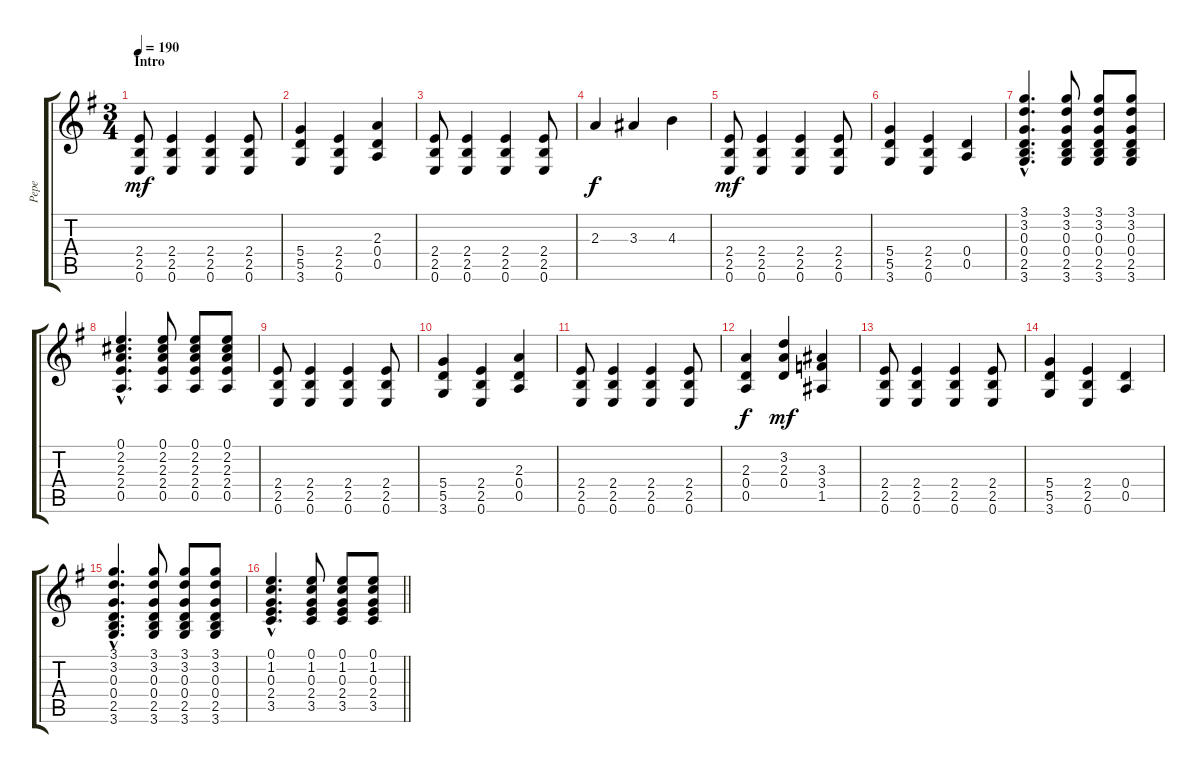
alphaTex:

\track ("Pepe" "Pepe") {instrument acousticguitarsteel}
\staff {score tabs}
\tuning (E4 B3 G3 D3 A2 E2) {hide}
\ts (3 4)
\section ("" "Intro")
\tempo 190
\clef g2
\ks g
(2.4 2.5 0.6).8{dy mf instrument acousticguitarnylon} (2.4 2.5 0.6).4 (2.4 2.5 0.6).4 (2.4 2.5 0.6).8 |
(5.4 5.5 3.6).4 (2.4 2.5 0.6).4 (2.3 0.4 0.5).4 |
(2.4 2.5 0.6).8 (2.4 2.5 0.6).4 (2.4 2.5 0.6).4 (2.4 2.5 0.6).8 |
2.3.4{dy f} 3.3.4 4.3.4 |
(2.4 2.5 0.6).8{dy mf} (2.4 2.5 0.6).4 (2.4 2.5 0.6).4 (2.4 2.5 0.6).8 |
(5.4 5.5 3.6).4 (2.4 2.5 0.6).4 (0.4 0.5).4 |
(3.1{hac} 3.2{hac} 0.3{hac} 0.4{hac} 2.5{hac} 3.6{hac}).4{d} (3.1 3.2 0.3 0.4 2.5 3.6).8 (3.1 3.2 0.3 0.4 2.5 3.6).8 (3.1 3.2 0.3 0.4 2.5 3.6).8 |
(0.1{hac} 2.2{hac} 2.3{hac} 2.4{hac} 0.5{hac}).4{d} (0.1 2.2 2.3 2.4 0.5).8 (0.1 2.2 2.3 2.4 0.5).8 (0.1 2.2 2.3 2.4 0.5).8 |
(2.4 2.5 0.6).8 (2.4 2.5 0.6).4 (2.4 2.5 0.6).4 (2.4 2.5 0.6).8 |
(5.4 5.5 3.6).4 (2.4 2.5 0.6).4 (2.3 0.4 0.5).4 |
(2.4 2.5 0.6).8 (2.4 2.5 0.6).4 (2.4 2.5 0.6).4 (2.4 2.5 0.6).8 |
(2.3 0.4 0.5).4{dy f} (3.2 2.3 0.4).4{dy mf} (3.3 3.4 1.5).4 |
(2.4 2.5 0.6).8 (2.4 2.5 0.6).4 (2.4 2.5 0.6).4 (2.4 2.5 0.6).8 |
(5.4 5.5 3.6).4 (2.4 2.5 0.6).4 (0.4 0.5).4 |
(3.1{hac} 3.2{hac} 0.3{hac} 0.4{hac} 2.5{hac} 3.6{hac}).4{d} (3.1 3.2 0.3 0.4 2.5 3.6).8 (3.1 3.2 0.3 0.4 2.5 3.6).8 (3.1 3.2 0.3 0.4 2.5 3.6).8 |
\barLineRight lightlight
(0.1{hac} 1.2{hac} 0.3{hac} 2.4{hac} 3.5{hac}).4{d} (0.1 1.2 0.3 2.4 3.5).8 (0.1 1.2 0.3 2.4 3.5).8 (0.1 1.2 0.3 2.4 3.5).8
